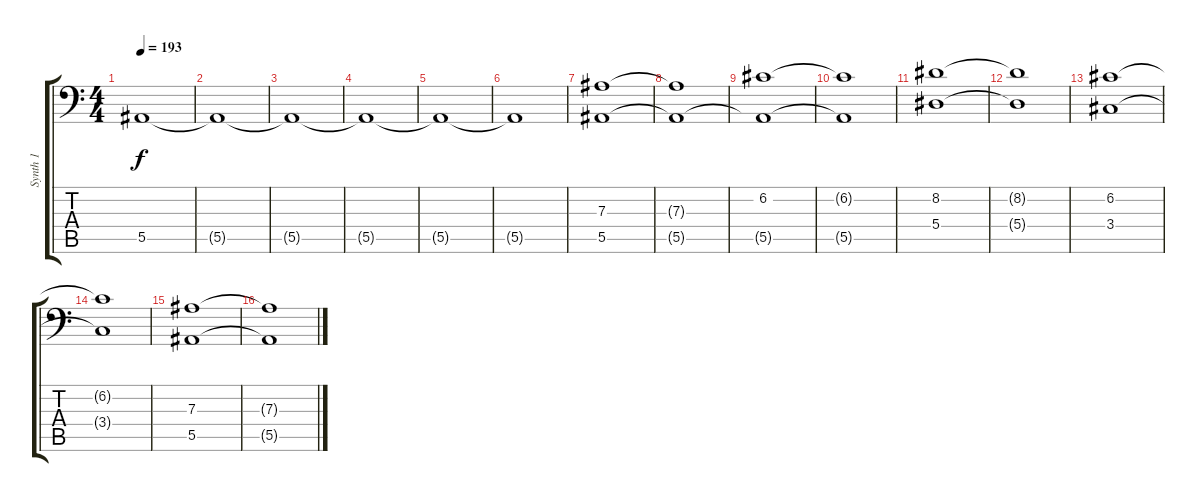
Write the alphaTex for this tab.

\track ("Synth 1" "Synth 1") {instrument pad2warm}
\staff {score tabs}
\tuning (C4 G3 Eb3 Bb2 F2 Bb1) {hide}
\ts (4 4)
\tempo 193
\clef f4
\ks c
5.5{t}.1{dy f} |
5.5{t}.1 |
5.5{t}.1 |
5.5{t}.1 |
5.5{t}.1 |
5.5{t}.1 |
(7.3 5.5).1 |
(7.3{t} 5.5{t}).1 |
(6.2 5.5{t}).1 |
(6.2{t} 5.5{t}).1 |
(8.2 5.4).1 |
(8.2{t} 5.4{t}).1 |
(6.2 3.4).1 |
(6.2{t} 3.4{t}).1 |
(7.3 5.5).1 |
(7.3{t} 5.5{t}).1
